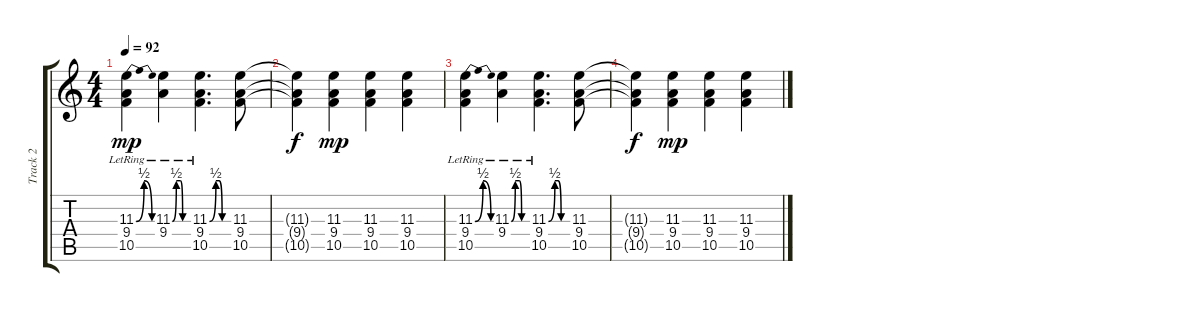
\track ("Track 2" "Track 2") {instrument distortionguitar}
\staff {score tabs}
\tuning (D4 A3 F3 C3 G2 C2) {hide}
\ts (4 4)
\tempo 92
\clef g2
\ks c
(11.3{be (bendrelease 0 0 16 2 35 2 60 0)} 9.4 10.5{lr}).4{dy mp} (11.3{be (custom 0 0 15 2 30 2 39 0 60 0) lr} 9.4{lr}).4 (11.3{be (custom 0 0 20 2 30 2 40 0 60 0) lr} 9.4{lr} 10.5{lr}).4{d} (11.3 9.4 10.5).8 |
(11.3{t} 9.4{t} 10.5{t}).4{dy f} (11.3 9.4 10.5).4{dy mp} (11.3 9.4 10.5).4 (11.3 9.4 10.5).4 |
(11.3{be (bendrelease 0 0 16 2 35 2 60 0)} 9.4 10.5{lr}).4 (11.3{be (custom 0 0 15 2 30 2 39 0 60 0) lr} 9.4{lr}).4 (11.3{be (custom 0 0 20 2 30 2 40 0 60 0) lr} 9.4{lr} 10.5{lr}).4{d} (11.3 9.4 10.5).8 |
(11.3{t} 9.4{t} 10.5{t}).4{dy f} (11.3 9.4 10.5).4{dy mp} (11.3 9.4 10.5).4 (11.3 9.4 10.5).4
